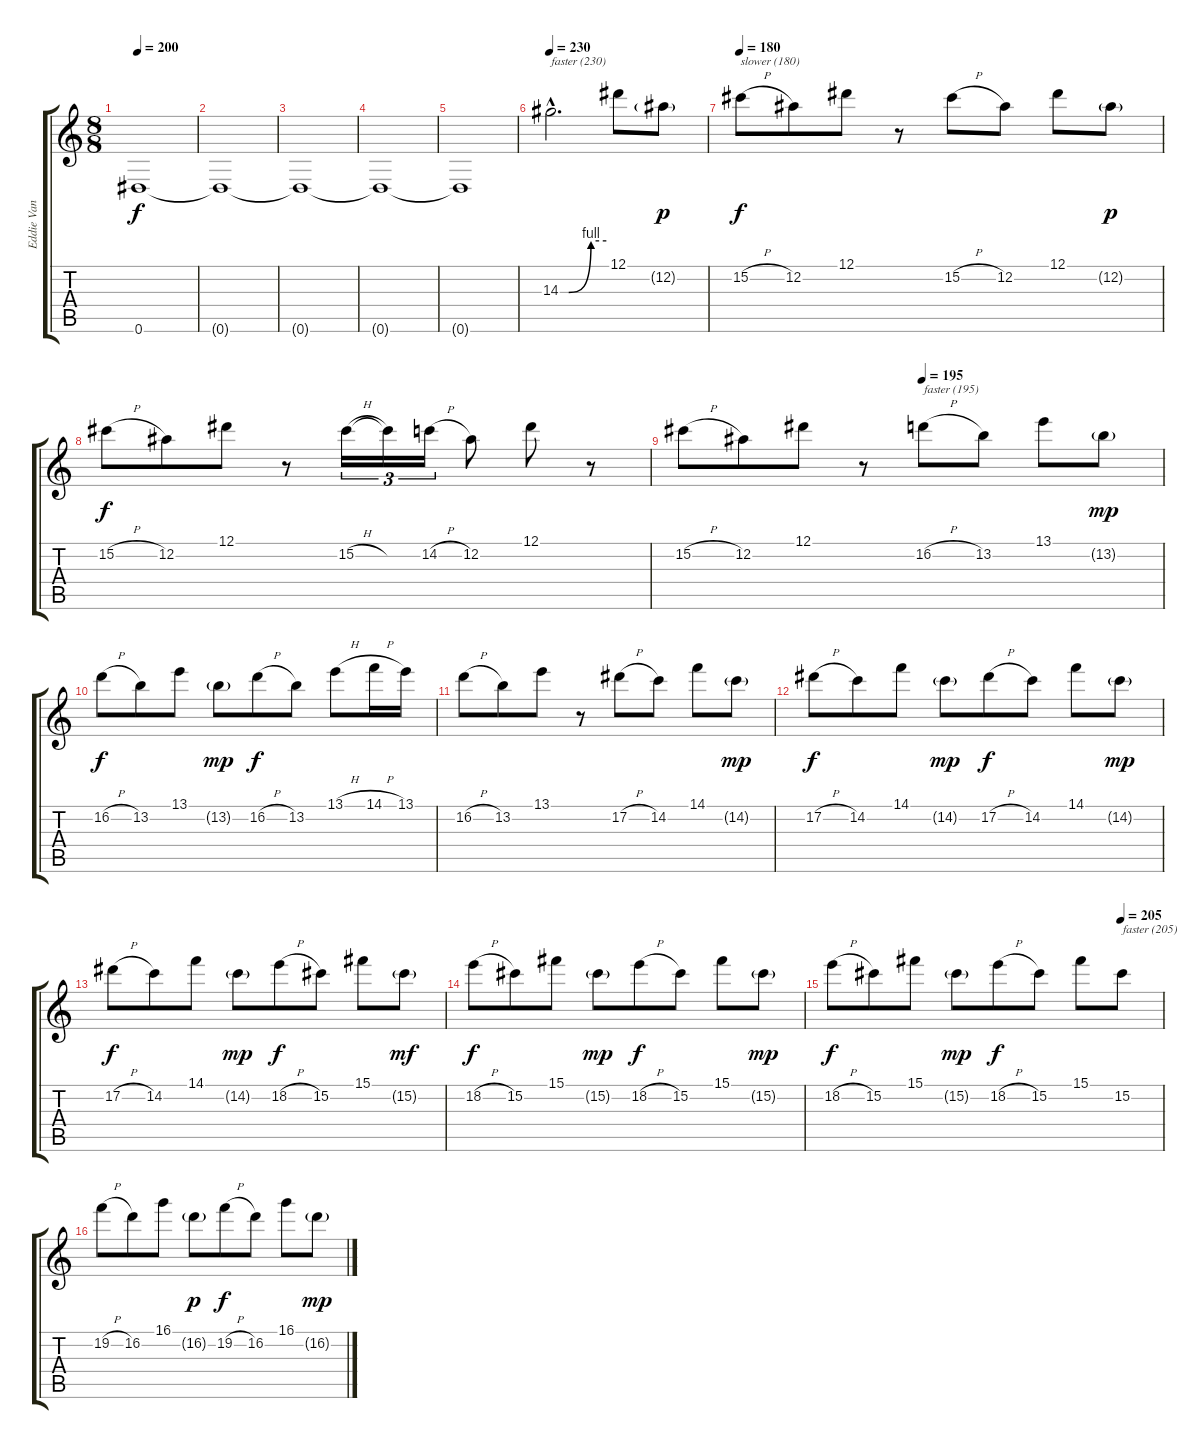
\track ("Eddie Van Halen" "Eddie Van ") {instrument distortionguitar}
\staff {score tabs}
\tuning (Eb4 Bb3 Gb3 Db3 Ab2 Eb2) {hide}
\ts (8 8)
\tempo 200
\clef g2
\ks c
0.6{t}.1{dy f} |
0.6{t}.1 |
0.6{t}.1 |
0.6{t}.1 |
0.6{t}.1 |
\tempo 230
14.3{be (custom 0 0 11 0 40 4 60 4) hac}.2{d txt "faster (230)"} 12.1.8 12.2{g}.8{dy p} |
\tempo 180
15.2{h}.8{txt "slower (180)" dy f} 12.2.8 12.1.8 r.8 15.2{h}.8 12.2.8 12.1.8 12.2{g}.8{dy p} |
15.2{h}.8{dy f} 12.2.8 12.1.8 r.8 15.2{h}.16{tu (3 2)} 15.2{t}.16{tu (3 2)} 14.2{h}.16{tu (3 2)} 12.2.8 12.1.8 r.8 |
\tempo (195 0.5)
15.2{h}.8 12.2.8 12.1.8 r.8 16.2{h}.8{txt "faster (195)"} 13.2.8 13.1.8 13.2{g}.8{dy mp} |
16.2{h}.8{dy f} 13.2.8 13.1.8 13.2{g}.8{dy mp} 16.2{h}.8{dy f} 13.2.8 13.1{h}.8 14.1{h}.16 13.1.16 |
16.2{h}.8 13.2.8 13.1.8 r.8 17.2{h}.8 14.2.8 14.1.8 14.2{g}.8{dy mp} |
17.2{h}.8{dy f} 14.2.8 14.1.8 14.2{g}.8{dy mp} 17.2{h}.8{dy f} 14.2.8 14.1.8 14.2{g}.8{dy mp} |
17.2{h}.8{dy f} 14.2.8 14.1.8 14.2{g}.8{dy mp} 18.2{h}.8{dy f} 15.2.8 15.1.8 15.2{g}.8{dy mf} |
18.2{h}.8{dy f} 15.2.8 15.1.8 15.2{g}.8{dy mp} 18.2{h}.8{dy f} 15.2.8 15.1.8 15.2{g}.8{dy mp} |
\tempo (205 0.875)
18.2{h}.8{dy f} 15.2.8 15.1.8 15.2{g}.8{dy mp} 18.2{h}.8{dy f} 15.2.8 15.1.8 15.2.8{txt "faster (205)"} |
19.2{h}.8 16.2.8 16.1.8 16.2{g}.8{dy p} 19.2{h}.8{dy f} 16.2.8 16.1.8 16.2{g}.8{dy mp}
